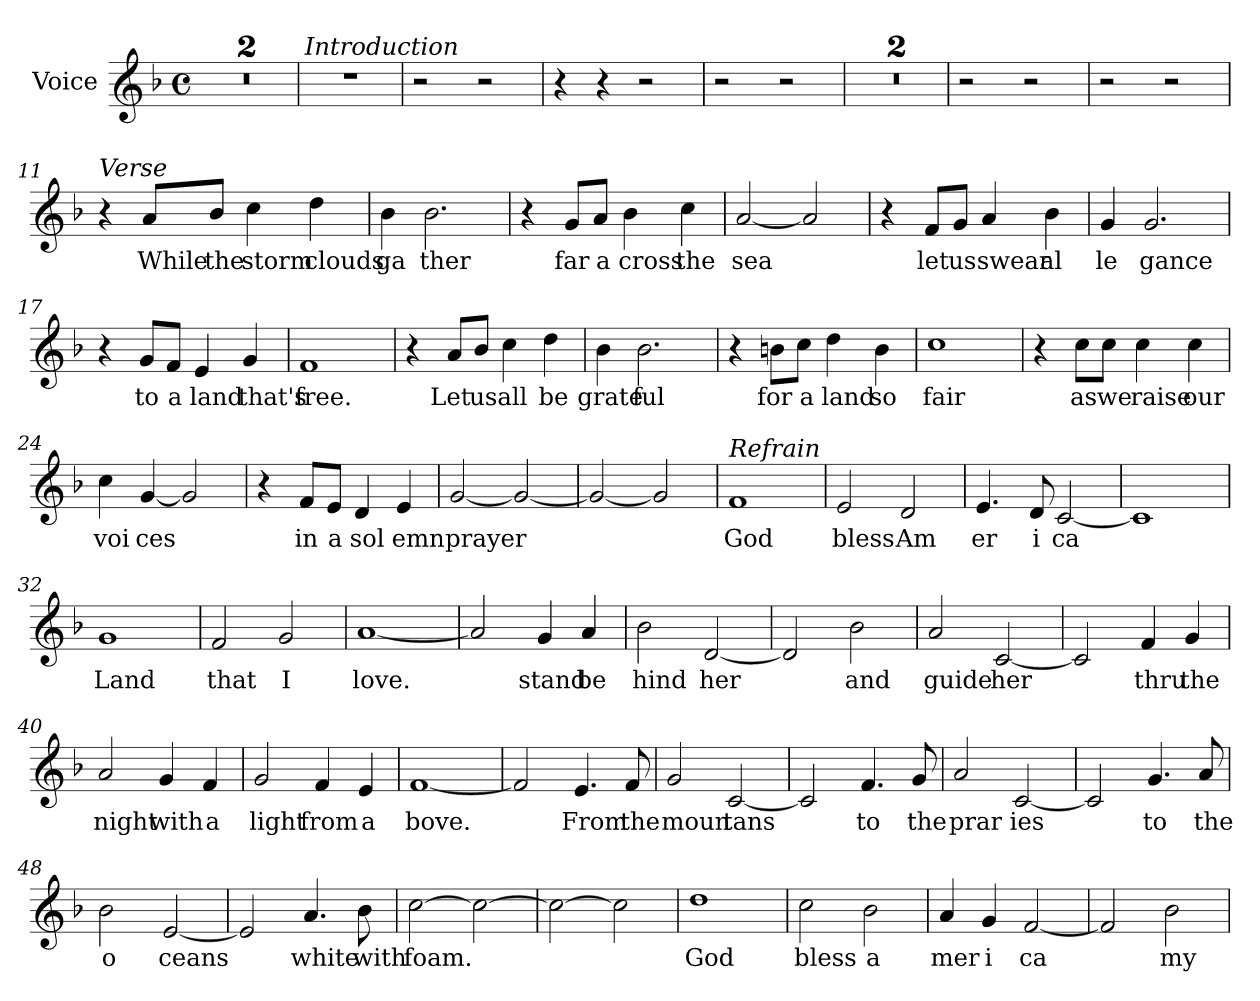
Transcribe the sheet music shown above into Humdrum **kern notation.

**kern	**text
*part1	*part1
*staff1	*staff1
*I"Voice	*
*I'V	*
*clefG2	*
*k[b-]	*
*F:	*
*M4/4	*
*met(c)	*
=1	=1
1r	.
=2	=2
1r	.
=3	=3
!LO:TX:a:i:t=Introduction	!
1r	.
=4	=4
2r	.
2r	.
!!LO:LB:g=z
=5	=5
4r	.
4r	.
2r	.
=6	=6
2r	.
2r	.
=7	=7
1r	.
!!LO:LB:g=z
=8	=8
1r	.
=9	=9
2r	.
2r	.
=10	=10
2r	.
2r	.
!!LO:LB:g=z
=11	=11
!LO:TX:a:i:t=Verse	!
4r	.
!	!LO:LY:b
8a/L	While
!	!LO:LY:b
8b-/J	the
!	!LO:LY:b
4cc\	storm
!	!LO:LY:b
4dd\	clouds
=12	=12
!	!LO:LY:b
4b-\	ga
!	!LO:LY:b
2.b-\	ther
=13	=13
4r	.
!	!LO:LY:b
8g/L	far
!	!LO:LY:b
8a/J	a
!	!LO:LY:b
4b-\	cross
!	!LO:LY:b
4cc\	the
!!LO:LB:g=z
=14	=14
!	!LO:LY:b
[2a/	sea
2a/]	.
=15	=15
4r	.
!	!LO:LY:b
8f/L	let
!	!LO:LY:b
8g/J	us
!	!LO:LY:b
4a/	swear
!	!LO:LY:b
4b-\	al
=16	=16
!	!LO:LY:b
4g/	le
!	!LO:LY:b
2.g/	gance
!!LO:LB:g=z
=17	=17
4r	.
!	!LO:LY:b
8g/L	to
!	!LO:LY:b
8f/J	a
!	!LO:LY:b
4e/	land
!	!LO:LY:b
4g/	that's
=18	=18
!	!LO:LY:b
1f	free.
=19	=19
4r	.
!	!LO:LY:b
8a/L	Let
!	!LO:LY:b
8b-/J	us
!	!LO:LY:b
4cc\	all
!	!LO:LY:b
4dd\	be
!!LO:LB:g=z
=20	=20
!	!LO:LY:b
4b-\	grate
!	!LO:LY:b
2.b-\	ful
=21	=21
4r	.
!	!LO:LY:b
8bn\L	for
!	!LO:LY:b
8cc\J	a
!	!LO:LY:b
4dd\	land
!	!LO:LY:b
4b\	so
=22	=22
!	!LO:LY:b
1cc	fair
!!LO:LB:g=z
=23	=23
4r	.
!	!LO:LY:b
8cc\L	as
!	!LO:LY:b
8cc\J	we
!	!LO:LY:b
4cc\	raise
!	!LO:LY:b
4cc\	our
=24	=24
!	!LO:LY:b
4cc\	voi
!	!LO:LY:b
[4g/	ces
2g/]	.
=25	=25
4r	.
!	!LO:LY:b
8f/L	in
!	!LO:LY:b
8e/J	a
!	!LO:LY:b
4d/	sol
!	!LO:LY:b
4e/	emn
!!LO:PB:g=z
=26	=26
!	!LO:LY:b
[2g/	prayer
2g/_	.
=27	=27
2g/_	.
2g/]	.
=28	=28
!LO:TX:a:i:t=Refrain	!
!	!LO:LY:b
1f	God
!!LO:LB:g=z
=29	=29
!	!LO:LY:b
2e/	bless
!	!LO:LY:b
2d/	Am
=30	=30
!	!LO:LY:b
4.e/	er
!	!LO:LY:b
8d/	i
!	!LO:LY:b
[2c/	ca
=31	=31
1c]	.
!!LO:LB:g=z
=32	=32
!	!LO:LY:b
1g	Land
=33	=33
!	!LO:LY:b
2f/	that
!	!LO:LY:b
2g/	I
=34	=34
!	!LO:LY:b
[1a	love.
!!LO:LB:g=z
=35	=35
2a/]	.
!	!LO:LY:b
4g/	stand
!	!LO:LY:b
4a/	be
=36	=36
!	!LO:LY:b
2b-\	hind
!	!LO:LY:b
[2d/	her
=37	=37
2d/]	.
!	!LO:LY:b
2b-\	and
!!LO:LB:g=z
=38	=38
!	!LO:LY:b
2a/	guide
!	!LO:LY:b
[2c/	her
=39	=39
2c/]	.
!	!LO:LY:b
4f/	thru
!	!LO:LY:b
4g/	the
=40	=40
!	!LO:LY:b
2a/	night
!	!LO:LY:b
4g/	with
!	!LO:LY:b
4f/	a
!!LO:LB:g=z
=41	=41
!	!LO:LY:b
2g/	light
!	!LO:LY:b
4f/	from
!	!LO:LY:b
4e/	a
=42	=42
!	!LO:LY:b
[1f	bove.
=43	=43
2f/]	.
!	!LO:LY:b
4.e/	From
!	!LO:LY:b
8f/	the
!!LO:LB:g=z
=44	=44
!	!LO:LY:b
2g/	moun
!	!LO:LY:b
[2c/	tans
=45	=45
2c/]	.
!	!LO:LY:b
4.f/	to
!	!LO:LY:b
8g/	the
=46	=46
!	!LO:LY:b
2a/	prar
!	!LO:LY:b
[2c/	ies
!!LO:LB:g=z
=47	=47
2c/]	.
!	!LO:LY:b
4.g/	to
!	!LO:LY:b
8a/	the
=48	=48
!	!LO:LY:b
2b-\	o
!	!LO:LY:b
[2e/	ceans
=49	=49
2e/]	.
!	!LO:LY:b
4.a/	white
!	!LO:LY:b
8b-\	with
!!LO:PB:g=z
=50	=50
!	!LO:LY:b
[2cc\	foam.
2cc\_	.
=51	=51
2cc\_	.
2cc\]	.
=52	=52
!	!LO:LY:b
1dd	God
!!LO:LB:g=z
=53	=53
!	!LO:LY:b
2cc\	bless
!	!LO:LY:b
2b-\	a
=54	=54
!	!LO:LY:b
4a/	mer
!	!LO:LY:b
4g/	i
!	!LO:LY:b
[2f/	ca
=55	=55
2f/]	.
!	!LO:LY:b
2b-\	my
=	=
*-	*-
